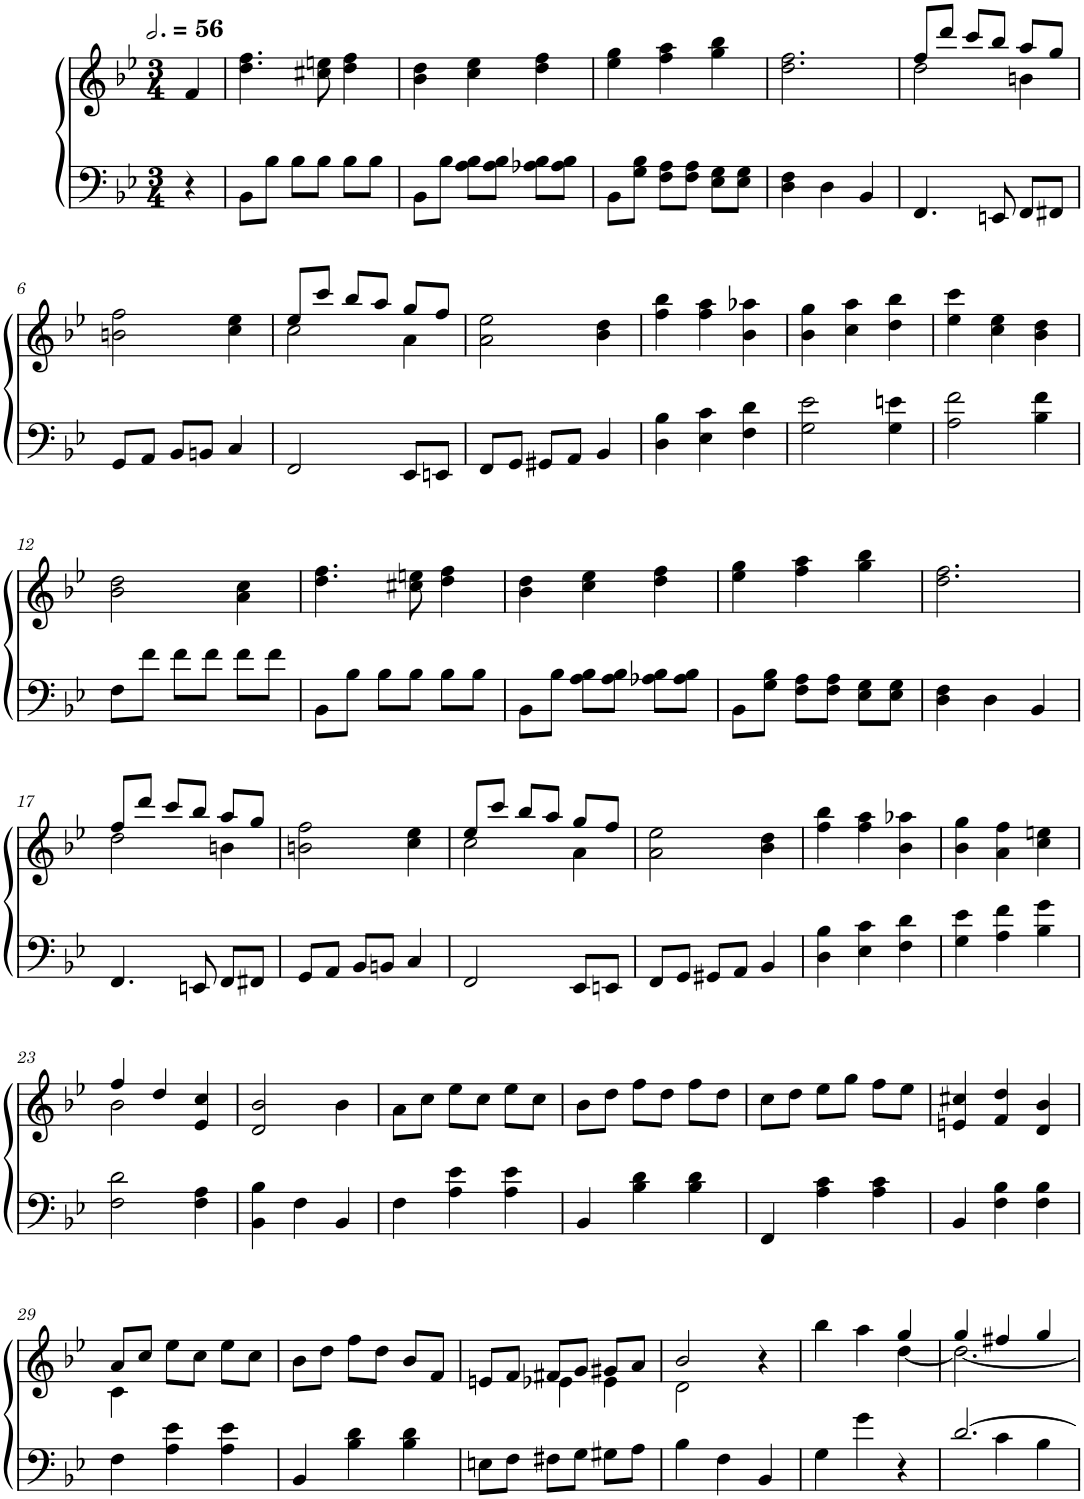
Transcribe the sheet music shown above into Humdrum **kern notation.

**kern	**kern
*part1	*part1
*staff2	*staff1
*I"Piano	*
*I'Pno.	*
*clefF4	*clefG2
*k[b-e-]	*k[b-e-]
*M3/4	*M3/4
*MM168	*MM168
=	=
4r	4f/
=1	=1
8BB-\L	4.dd\ 4.ff\
8B-\J	.
8B-\L	.
8B-\J	8cc#X\ 8een\
8B-\L	4dd\ 4ff\
8B-\J	.
=2	=2
8BB-\L	4b-\ 4dd\
8B-\J	.
8A\ 8B-\L	4cc\ 4ee-\
8A\ 8B-\J	.
8A-X\ 8B-\L	4dd\ 4ff\
8A-\ 8B-\J	.
=3	=3
8BB-\L	4ee-\ 4gg\
8G\ 8B-\J	.
8F\ 8A\L	4ff\ 4aa\
8F\ 8A\J	.
8E-\ 8G\L	4gg\ 4bb-\
8E-\ 8G\J	.
=4	=4
4D\ 4F\	2.dd\ 2.ff\
4D\	.
4BB-/	.
=5	=5
*	*^
4.FF/	8ff/L	2dd\
.	8ddd/J	.
.	8ccc/L	.
8EEn/	8bb-/J	.
8FF/L	8aa/L	4bn\
8FF#X/J	8gg/J	.
*	*v	*v
!!LO:LB:g=z
=6	=6
8GG/L	2bn\ 2ff\
8AA/J	.
8BB-/L	.
8BBn/J	.
4C/	4cc\ 4ee-\
=7	=7
*	*^
2FF/	8ee-/L	2cc\
.	8ccc/J	.
.	8bb-/L	.
.	8aa/J	.
8EE-/L	8gg/L	4a\
8EEn/J	8ff/J	.
*	*v	*v
=8	=8
8FF/L	2a\ 2ee-\
8GG/J	.
8GG#X/L	.
8AA/J	.
4BB-/	4b-\ 4dd\
=9	=9
4D\ 4B-\	4ff\ 4bb-\
4E-\ 4c\	4ff\ 4aa\
4F\ 4d\	4b-\ 4aa-X\
=10	=10
2G\ 2e-\	4b-\ 4gg\
.	4cc\ 4aa\
4G\ 4en\	4dd\ 4bb-\
=11	=11
2A\ 2f\	4ee-\ 4ccc\
.	4cc\ 4ee-\
4B-\ 4f\	4b-\ 4dd\
!!LO:LB:g=z
=12	=12
8F\L	2b-\ 2dd\
8f\J	.
8f\L	.
8f\J	.
8f\L	4a\ 4cc\
8f\J	.
=13	=13
8BB-\L	4.dd\ 4.ff\
8B-\J	.
8B-\L	.
8B-\J	8cc#X\ 8een\
8B-\L	4dd\ 4ff\
8B-\J	.
=14	=14
8BB-\L	4b-\ 4dd\
8B-\J	.
8A\ 8B-\L	4cc\ 4ee-\
8A\ 8B-\J	.
8A-X\ 8B-\L	4dd\ 4ff\
8A-\ 8B-\J	.
=15	=15
8BB-\L	4ee-\ 4gg\
8G\ 8B-\J	.
8F\ 8A\L	4ff\ 4aa\
8F\ 8A\J	.
8E-\ 8G\L	4gg\ 4bb-\
8E-\ 8G\J	.
=16	=16
4D\ 4F\	2.dd\ 2.ff\
4D\	.
4BB-/	.
!!LO:LB:g=z
=17	=17
*	*^
4.FF/	8ff/L	2dd\
.	8ddd/J	.
.	8ccc/L	.
8EEn/	8bb-/J	.
8FF/L	8aa/L	4bn\
8FF#X/J	8gg/J	.
*	*v	*v
=18	=18
8GG/L	2bn\ 2ff\
8AA/J	.
8BB-/L	.
8BBn/J	.
4C/	4cc\ 4ee-\
=19	=19
*	*^
2FF/	8ee-/L	2cc\
.	8ccc/J	.
.	8bb-/L	.
.	8aa/J	.
8EE-/L	8gg/L	4a\
8EEn/J	8ff/J	.
*	*v	*v
=20	=20
8FF/L	2a\ 2ee-\
8GG/J	.
8GG#X/L	.
8AA/J	.
4BB-/	4b-\ 4dd\
=21	=21
4D\ 4B-\	4ff\ 4bb-\
4E-\ 4c\	4ff\ 4aa\
4F\ 4d\	4b-\ 4aa-X\
=22	=22
4G\ 4e-\	4b-\ 4gg\
4A\ 4f\	4a\ 4ff\
4B-\ 4g\	4cc\ 4een\
!!LO:LB:g=z
=23	=23
*	*^
2F\ 2d\	4ff/	2b-\
.	4dd/	.
4F\ 4A\	4e-/ 4cc/	4ryy
*	*v	*v
=24	=24
4BB-\ 4B-\	2d/ 2b-/
4F\	.
4BB-/	4b-\
=25	=25
4F\	8a\L
.	8cc\J
4A\ 4e-\	8ee-\L
.	8cc\J
4A\ 4e-\	8ee-\L
.	8cc\J
=26	=26
4BB-/	8b-\L
.	8dd\J
4B-\ 4d\	8ff\L
.	8dd\J
4B-\ 4d\	8ff\L
.	8dd\J
=27	=27
4FF/	8cc\L
.	8dd\J
4A\ 4c\	8ee-\L
.	8gg\J
4A\ 4c\	8ff\L
.	8ee-\J
=28	=28
4BB-/	4en/ 4cc#X/
4F\ 4B-\	4f/ 4dd/
4F\ 4B-\	4d/ 4b-/
!!LO:LB:g=z
=29	=29
*	*^
4F\	8a/L	4c\
.	8cc/J	.
4A\ 4e-\	8ee-\L	2ryy
.	8cc\J	.
4A\ 4e-\	8ee-\L	.
.	8cc\J	.
*	*v	*v
=30	=30
4BB-/	8b-\L
.	8dd\J
4B-\ 4d\	8ff\L
.	8dd\J
4B-\ 4d\	8b-/L
.	8f/J
=31	=31
*	*^
8En\L	8en/L	4ryy
8F\J	8f/J	.
8F#X\L	8f#X/L	4e-X\
8G\J	8g/J	.
8G#X\L	8g#X/L	4e-\
8A\J	8a/J	.
=32	=32	=32
4B-\	2b-/	2d\
4F\	.	.
4BB-/	4r	4ryy
=33	=33	=33
4G\	4bb-\	2ryy
4g\	4aa\	.
4r	4gg/	[4dd\
=34	=34	=34
*^	*	*
[2.d/	4ryy	4gg/	2.dd\_
.	4c\	4ff#X/	.
.	4B-\	4gg/	.
*v	*v	*	*
*	*v	*v
=	=
*-	*-
